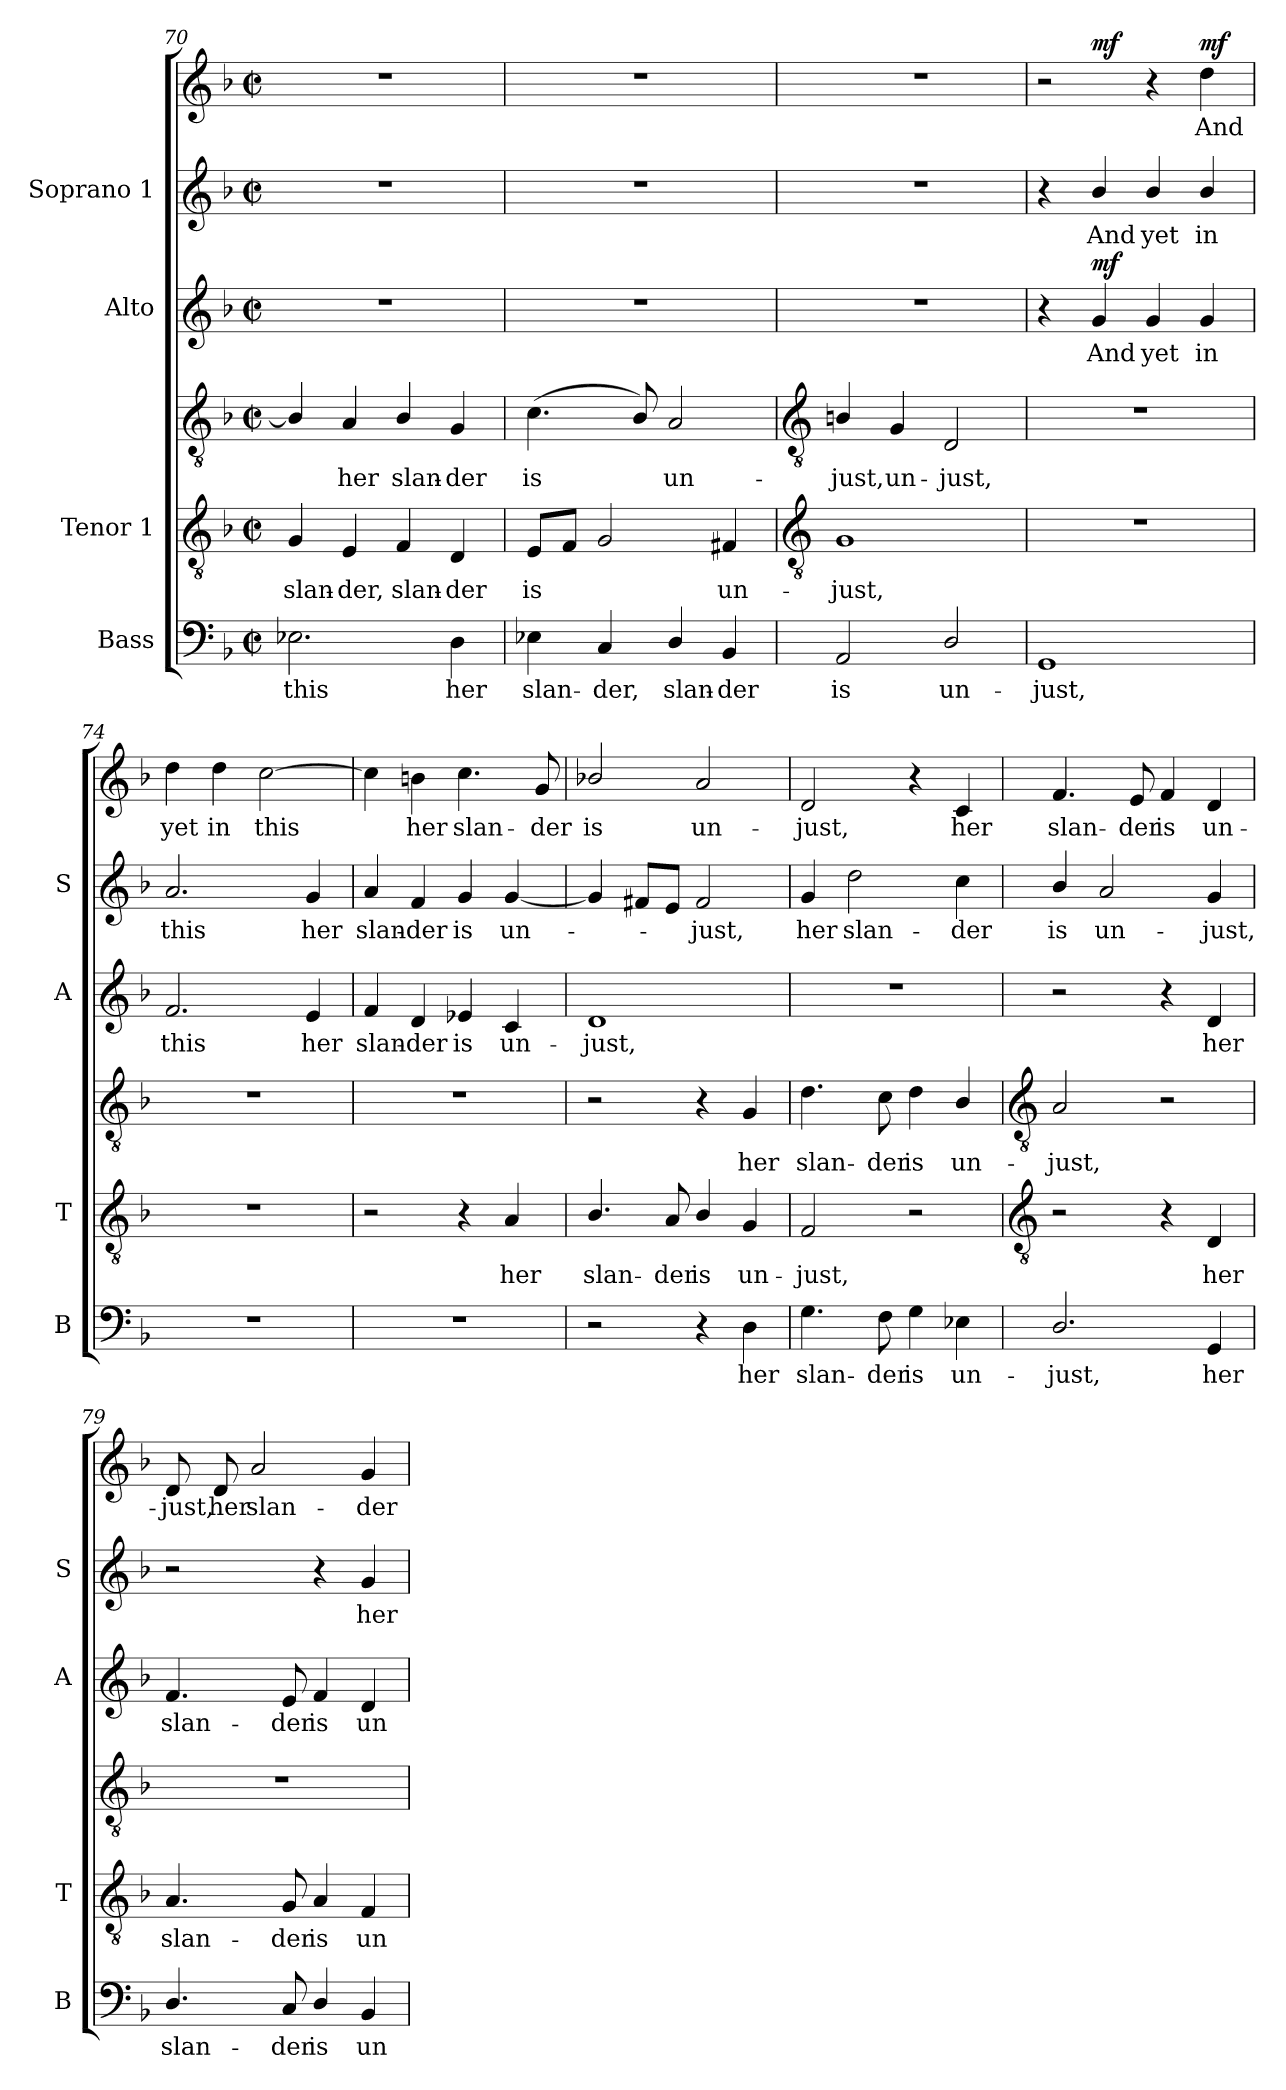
**kern	**text	**kern	**text	**kern	**text	**kern	**text	**dynam	**kern	**text	**kern	**text	**dynam
*part4	*part4	*part3	*part3	*part3	*part3	*part2	*part2	*part2	*part1	*part1	*part1	*part1	*part1
*staff6	*staff6	*staff5	*staff5	*staff4	*staff4	*staff3	*staff3	*staff3	*staff2	*staff2	*staff1	*staff1	*staff1/2
*I"Bass	*	*I"Tenor 1	*	*	*	*I"Alto	*	*	*I"Soprano 1	*	*	*	*
*I'B	*	*I'T	*	*	*	*I'A	*	*	*I'S	*	*	*	*
*clefF4	*	*clefGv2	*	*clefGv2	*	*clefG2	*	*	*clefG2	*	*clefG2	*	*
*k[b-]	*	*k[b-]	*	*k[b-]	*	*k[b-]	*	*	*k[b-]	*	*k[b-]	*	*
*F:	*	*F:	*	*F:	*	*F:	*	*	*F:	*	*F:	*	*
*M2/2	*	*M2/2	*	*M2/2	*	*M2/2	*	*	*M2/2	*	*M2/2	*	*
*met(c|)	*	*met(c|)	*	*met(c|)	*	*met(c|)	*	*	*met(c|)	*	*met(c|)	*	*
=70	=70	=70	=70	=70	=70	=70	=70	=70	=70	=70	=70	=70	=70
!	!LO:LY:b	!	!LO:LY:b	!	!	!	!	!	!	!	!	!	!
2.E-X	this	4G	slan-	4B-/]	.	1r	.	.	1r	.	1r	.	.
!	!	!	!LO:LY:b	!	!LO:LY:b	!	!	!	!	!	!	!	!
.	.	4E	-der,	4A	her	.	.	.	.	.	.	.	.
!	!	!	!LO:LY:b	!	!LO:LY:b	!	!	!	!	!	!	!	!
.	.	4F	slan-	4B-/	slan-	.	.	.	.	.	.	.	.
!	!LO:LY:b	!	!LO:LY:b	!	!LO:LY:b	!	!	!	!	!	!	!	!
4D	her	4D	-der	4G	-der	.	.	.	.	.	.	.	.
=71	=71	=71	=71	=71	=71	=71	=71	=71	=71	=71	=71	=71	=71
!	!LO:LY:b	!	!LO:LY:b	!	!LO:LY:b	!	!	!	!	!	!	!	!
4E-X	slan-	8EL	-is	(<4.c	is	1r	.	.	1r	.	1r	.	.
.	.	8FJ	.	.	.	.	.	.	.	.	.	.	.
!	!LO:LY:b	!	!	!	!	!	!	!	!	!	!	!	!
4C	-der,	2G	.	.	.	.	.	.	.	.	.	.	.
.	.	.	.	8B-/)	.	.	.	.	.	.	.	.	.
!	!LO:LY:b	!	!	!	!LO:LY:b	!	!	!	!	!	!	!	!
4D/	slan-	.	.	2A	un-	.	.	.	.	.	.	.	.
!	!LO:LY:b	!	!LO:LY:b	!	!	!	!	!	!	!	!	!	!
4BB-	-der	4F#X	un-	.	.	.	.	.	.	.	.	.	.
!!LO:LB:g=z
=72	=72	=72	=72	=72	=72	=72	=72	=72	=72	=72	=72	=72	=72
*	*	*clefGv2	*	*clefGv2	*	*	*	*	*	*	*	*	*
!	!LO:LY:b	!	!LO:LY:b	!	!LO:LY:b	!	!	!	!	!	!	!	!
2AA	is	1G	just,	4Bn/	-just,	1r	.	.	1r	.	1r	.	.
!	!	!	!	!	!LO:LY:b	!	!	!	!	!	!	!	!
.	.	.	.	4G	un-	.	.	.	.	.	.	.	.
!	!LO:LY:b	!	!	!	!LO:LY:b	!	!	!	!	!	!	!	!
2D/	un-	.	.	2D	-just,	.	.	.	.	.	.	.	.
!!LO:LB:g=z
=73	=73	=73	=73	=73	=73	=73	=73	=73	=73	=73	=73	=73	=73
!	!LO:LY:b	!	!	!	!	!	!	!	!	!	!	!	!
1GG	-just,	1r	.	1r	.	4r	.	.	4r	.	2r	.	.
!	!	!	!	!	!	!	!LO:LY:b	!LO:DY:b	!	!LO:LY:b	!	!	!LO:DY:b=2
.	.	.	.	.	.	4g	And	mf	4b-/	And	.	.	mf
!	!	!	!	!	!	!	!LO:LY:b	!	!	!LO:LY:b	!	!	!
.	.	.	.	.	.	4g	yet	.	4b-/	yet	4r	.	.
!	!	!	!	!	!	!	!LO:LY:b	!	!	!LO:LY:b	!	!LO:LY:b	!LO:DY:b
.	.	.	.	.	.	4g	in	.	4b-/	in	4dd	And	mf
=74	=74	=74	=74	=74	=74	=74	=74	=74	=74	=74	=74	=74	=74
!	!	!	!	!	!	!	!LO:LY:b	!	!	!LO:LY:b	!	!LO:LY:b	!
1r	.	1r	.	1r	.	2.f	this	.	2.a	this	4dd	yet	.
!	!	!	!	!	!	!	!	!	!	!	!	!LO:LY:b	!
.	.	.	.	.	.	.	.	.	.	.	4dd	in	.
!	!	!	!	!	!	!	!	!	!	!	!	!LO:LY:b	!
.	.	.	.	.	.	.	.	.	.	.	[2cc	this	.
!	!	!	!	!	!	!	!LO:LY:b	!	!	!LO:LY:b	!	!	!
.	.	.	.	.	.	4e	her	.	4g	her	.	.	.
=75	=75	=75	=75	=75	=75	=75	=75	=75	=75	=75	=75	=75	=75
!	!	!	!	!	!	!	!LO:LY:b	!	!	!LO:LY:b	!	!	!
1r	.	2r	.	1r	.	4f	slan-	.	4a	slan-	4cc]	.	.
!	!	!	!	!	!	!	!LO:LY:b	!	!	!LO:LY:b	!	!LO:LY:b	!
.	.	.	.	.	.	4d	-der	.	4f	-der	4bn	her	.
!	!	!	!	!	!	!	!LO:LY:b	!	!	!LO:LY:b	!	!LO:LY:b	!
.	.	4r	.	.	.	4e-X	is	.	4g	is	4.cc	slan-	.
!	!	!	!LO:LY:b	!	!	!	!LO:LY:b	!	!	!LO:LY:b	!	!	!
.	.	4A	her	.	.	4c	un-	.	[4g	un-	.	.	.
!	!	!	!	!	!	!	!	!	!	!	!	!LO:LY:b	!
.	.	.	.	.	.	.	.	.	.	.	8g	-der	.
=76	=76	=76	=76	=76	=76	=76	=76	=76	=76	=76	=76	=76	=76
!	!	!	!LO:LY:b	!	!	!	!LO:LY:b	!	!	!	!	!LO:LY:b	!
2r	.	4.B-/	slan-	2r	.	1d	-just,	.	4g]	.	2b-X/	is	.
.	.	.	.	.	.	.	.	.	8f#XL	.	.	.	.
!	!	!	!LO:LY:b	!	!	!	!	!	!	!	!	!	!
.	.	8A	-der	.	.	.	.	.	8eJ	.	.	.	.
!	!	!	!LO:LY:b	!	!	!	!	!	!	!LO:LY:b	!	!LO:LY:b	!
4r	.	4B-/	is	4r	.	.	.	.	2f#	-just,	2a	un-	.
!	!LO:LY:b	!	!LO:LY:b	!	!LO:LY:b	!	!	!	!	!	!	!	!
4D	her	4G	un-	4G	her	.	.	.	.	.	.	.	.
=77	=77	=77	=77	=77	=77	=77	=77	=77	=77	=77	=77	=77	=77
!	!LO:LY:b	!	!LO:LY:b	!	!LO:LY:b	!	!	!	!	!LO:LY:b	!	!LO:LY:b	!
4.G	slan-	2F	-just,	4.d	-slan-	1r	.	.	4g	her	2d	just,	.
!	!	!	!	!	!	!	!	!	!	!LO:LY:b	!	!	!
.	.	.	.	.	.	.	.	.	2dd	slan-	.	.	.
!	!LO:LY:b	!	!	!	!LO:LY:b	!	!	!	!	!	!	!	!
8F	-der	.	.	8c	-der	.	.	.	.	.	.	.	.
!	!LO:LY:b	!	!	!	!LO:LY:b	!	!	!	!	!	!	!	!
4G	is	2r	.	4d	is	.	.	.	.	.	4r	.	.
!	!LO:LY:b	!	!	!	!LO:LY:b	!	!	!	!	!LO:LY:b	!	!LO:LY:b	!
4E-X	un-	.	.	4B-/	un-	.	.	.	4cc	-der	4c	her	.
!!LO:LB:g=z
=78	=78	=78	=78	=78	=78	=78	=78	=78	=78	=78	=78	=78	=78
*	*	*clefGv2	*	*clefGv2	*	*	*	*	*	*	*	*	*
!	!LO:LY:b	!	!	!	!LO:LY:b	!	!	!	!	!LO:LY:b	!	!LO:LY:b	!
2.D/	-just,	2r	.	2A	just,	2r	.	.	4b-/	-is	4.f	slan-	.
!	!	!	!	!	!	!	!	!	!	!LO:LY:b	!	!	!
.	.	.	.	.	.	.	.	.	2a	un-	.	.	.
!	!	!	!	!	!	!	!	!	!	!	!	!LO:LY:b	!
.	.	.	.	.	.	.	.	.	.	.	8e	-der	.
!	!	!	!	!	!	!	!	!	!	!	!	!LO:LY:b	!
.	.	4r	.	2r	.	4r	.	.	.	.	4f	is	.
!	!LO:LY:b	!	!LO:LY:b	!	!	!	!LO:LY:b	!	!	!LO:LY:b	!	!LO:LY:b	!
4GG	her	4D	her	.	.	4d	her	.	4g	-just,	4d	un-	.
!!LO:LB:g=z
=79	=79	=79	=79	=79	=79	=79	=79	=79	=79	=79	=79	=79	=79
!	!LO:LY:b	!	!LO:LY:b	!	!	!	!LO:LY:b	!	!	!	!	!LO:LY:b	!
4.D/	slan-	4.A	slan-	1r	.	4.f	slan-	.	2r	.	8d	just,	.
!	!	!	!	!	!	!	!	!	!	!	!	!LO:LY:b	!
.	.	.	.	.	.	.	.	.	.	.	8d	her	.
!	!	!	!	!	!	!	!	!	!	!	!	!LO:LY:b	!
.	.	.	.	.	.	.	.	.	.	.	2a	slan-	.
!	!LO:LY:b	!	!LO:LY:b	!	!	!	!LO:LY:b	!	!	!	!	!	!
8C	-der	8G	-der	.	.	8e	-der	.	.	.	.	.	.
!	!LO:LY:b	!	!LO:LY:b	!	!	!	!LO:LY:b	!	!	!	!	!	!
4D/	is	4A	is	.	.	4f	is	.	4r	.	.	.	.
!	!LO:LY:b	!	!LO:LY:b	!	!	!	!LO:LY:b	!	!	!LO:LY:b	!	!LO:LY:b	!
4BB-	un-	4F	un-	.	.	4d	un-	.	4g	her	4g	-der	.
=	=	=	=	=	=	=	=	=	=	=	=	=	=
*-	*-	*-	*-	*-	*-	*-	*-	*-	*-	*-	*-	*-	*-
